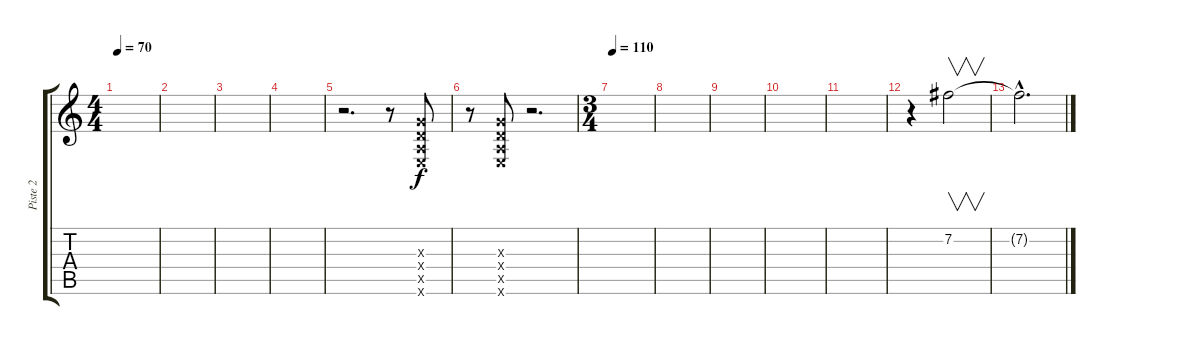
\track ("Piste 2" "Piste 2") {instrument distortionguitar}
\staff {score tabs}
\tuning (E4 B3 G3 D3 A2 E2) {hide}
\ts (4 4)
\tempo 70
\clef g2
\ks c
|
|
|
|
r.2{d} r.8 (0.3{x} 0.4{x} 0.5{x} 0.6{x}).8 |
r.8 (0.3{x} 0.4{x} 0.5{x} 0.6{x}).8 r.2{d} |
\ts (3 4)
\tempo 110
|
|
|
|
|
r.4 7.2.2{v} |
7.2{hac t}.2{d}
